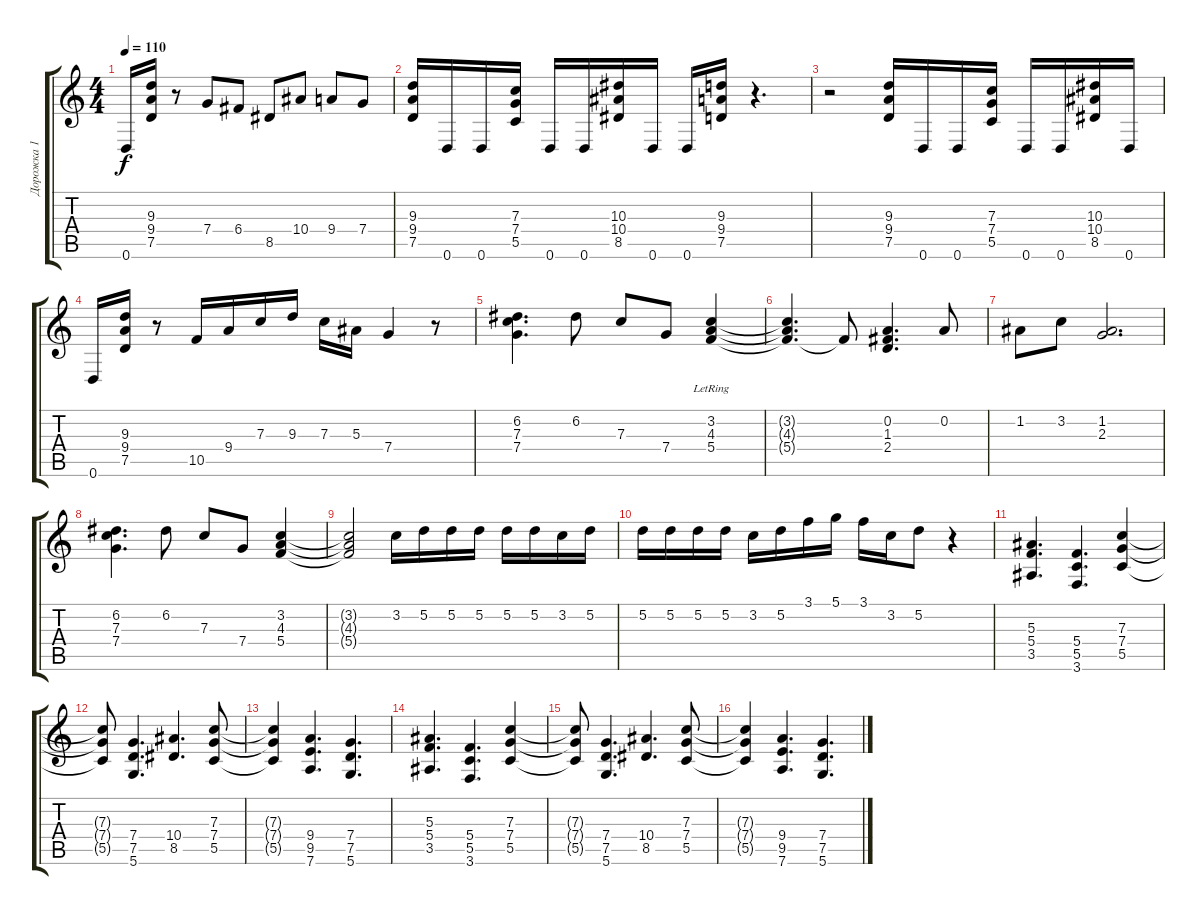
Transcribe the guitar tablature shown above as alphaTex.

\track ("Дорожка 1" "Дорожка 1") {instrument distortionguitar}
\staff {score tabs}
\tuning (D4 A3 F3 C3 G2 D2) {hide}
\ts (4 4)
\tempo 110
\clef g2
\ks c
0.6.16{dy f} (9.3 9.4 7.5).16 r.8 7.4.8 6.4.8 8.5.8 10.4.8 9.4.8 7.4.8 |
(9.3 9.4 7.5).16 0.6.16 0.6.16 (7.3 7.4 5.5).16 0.6.16 0.6.16 (10.3 10.4 8.5).16 0.6.16 0.6.16 (9.3 9.4 7.5).16 r.4{d} |
r.2 (9.3 9.4 7.5).16 0.6.16 0.6.16 (7.3 7.4 5.5).16 0.6.16 0.6.16 (10.3 10.4 8.5).16 0.6.16 |
0.6.16 (9.3 9.4 7.5).16 r.8 10.5.16 9.4.16 7.3.16 9.3.16 7.3.16 5.3.16 7.4.4 r.8 |
(6.2 7.3 7.4).4{d} 6.2.8 7.3.8 7.4.8 (3.2{lr} 4.3{lr} 5.4{lr}).4 |
(3.2{t} 4.3{t} 5.4{t}).4{d} 5.4{t}.8 (0.2 1.3 2.4).4{d} 0.2.8 |
1.2.8 3.2.8 (1.2 2.3).2{d} |
(6.2 7.3 7.4).4{d} 6.2.8 7.3.8 7.4.8 (3.2 4.3 5.4).4 |
(3.2{t} 4.3{t} 5.4{t}).2 3.2.16 5.2.16 5.2.16 5.2.16 5.2.16 5.2.16 3.2.16 5.2.16 |
5.2.16 5.2.16 5.2.16 5.2.16 3.2.16 5.2.16 3.1.16 5.1.16 3.1.16 3.2.16 5.2.8 r.4 |
(5.3 5.4 3.5).4{d} (5.4 5.5 3.6).4{d} (7.3 7.4 5.5).4 |
(7.3{t} 7.4{t} 5.5{t}).8 (7.4 7.5 5.6).4{d} (10.4 8.5).4{d} (7.3 7.4 5.5).8 |
(7.3{t} 7.4{t} 5.5{t}).4 (9.4 9.5 7.6).4{d} (7.4 7.5 5.6).4{d} |
(5.3 5.4 3.5).4{d} (5.4 5.5 3.6).4{d} (7.3 7.4 5.5).4 |
(7.3{t} 7.4{t} 5.5{t}).8 (7.4 7.5 5.6).4{d} (10.4 8.5).4{d} (7.3 7.4 5.5).8 |
(7.3{t} 7.4{t} 5.5{t}).4 (9.4 9.5 7.6).4{d} (7.4 7.5 5.6).4{d}
